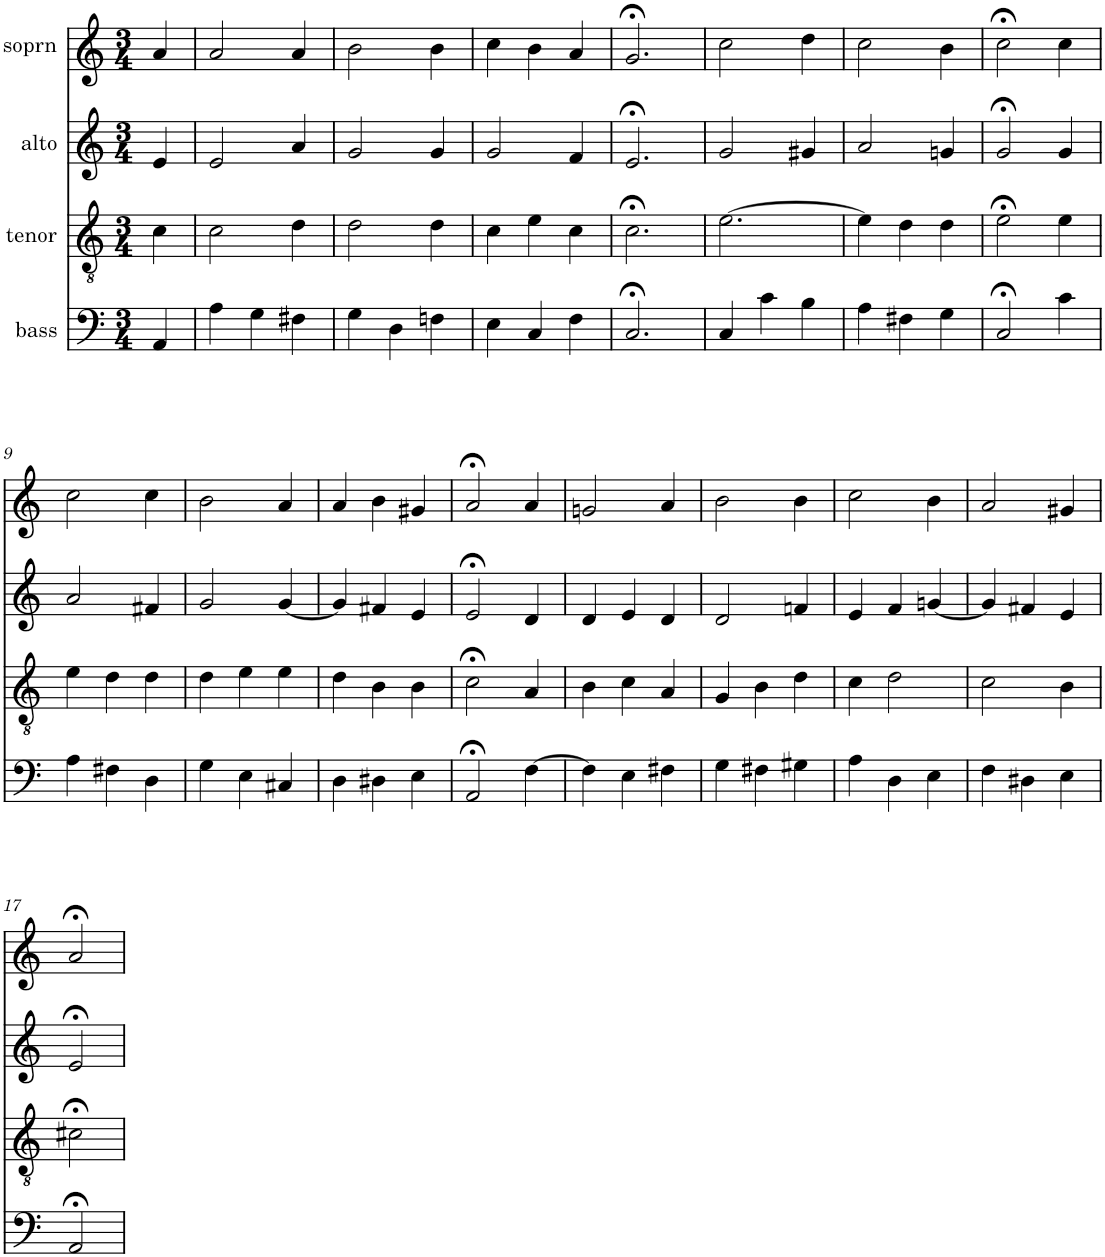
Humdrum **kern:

**kern	**kern	**kern	**kern
*part4	*part3	*part2	*part1
*staff4	*staff3	*staff2	*staff1
*I"bass	*I"tenor	*I"alto	*I"soprn
*clefF4	*clefGv2	*clefG2	*clefG2
*k[]	*k[]	*k[]	*k[]
*M3/4	*M3/4	*M3/4	*M3/4
=1	=1	=1	=1
4AA/	4c\	4e/	4a/
=2	=2	=2	=2
4A\	2c\	2e/	2a/
4G\	.	.	.
4F#X\	4d\	4a/	4a/
=3	=3	=3	=3
4G\	2d\	2g/	2b\
4D\	.	.	.
4Fn\	4d\	4g/	4b\
=4	=4	=4	=4
4E\	4c\	2g/	4cc\
4C/	4e\	.	4b\
4F\	4c\	4f/	4a/
=5	=5	=5	=5
2.C;</	2.c;<\	2.e;</	2.g;</
=6	=6	=6	=6
4C/	[2.e\	2g/	2cc\
4c\	.	.	.
4B\	.	4g#X/	4dd\
=7	=7	=7	=7
4A\	4e\]	2a/	2cc\
4F#X\	4d\	.	.
4G\	4d\	4gn/	4b\
=8	=8	=8	=8
2C;</	2e;<\	2g;</	2cc;<\
4c\	4e\	4g/	4cc\
!!LO:LB:g=z
=9	=9	=9	=9
4A\	4e\	2a/	2cc\
4F#X\	4d\	.	.
4D\	4d\	4f#X/	4cc\
=10	=10	=10	=10
4G\	4d\	2g/	2b\
4E\	4e\	.	.
4C#X/	4e\	[4g/	4a/
=11	=11	=11	=11
4D\	4d\	4g/]	4a/
4D#X\	4B\	4f#X/	4b\
4E\	4B\	4e/	4g#X/
=12	=12	=12	=12
2AA;</	2c;<\	2e;</	2a;</
[4F\	4A/	4d/	4a/
=13	=13	=13	=13
4F\]	4B\	4d/	2gn/
4E\	4c\	4e/	.
4F#X\	4A/	4d/	4a/
=14	=14	=14	=14
4G\	4G/	2d/	2b\
4F#X\	4B\	.	.
4G#X\	4d\	4fn/	4b\
=15	=15	=15	=15
4A\	4c\	4e/	2cc\
4D\	2d\	4f/	.
4E\	.	[4gn/	4b\
=16	=16	=16	=16
4F\	2c\	4g/]	2a/
4D#X\	.	4f#X/	.
4E\	4B\	4e/	4g#X/
!!LO:LB:g=z
=17	=17	=17	=17
2AA;</	2c#X;<\	2e;</	2a;</
=	=	=	=
*-	*-	*-	*-
